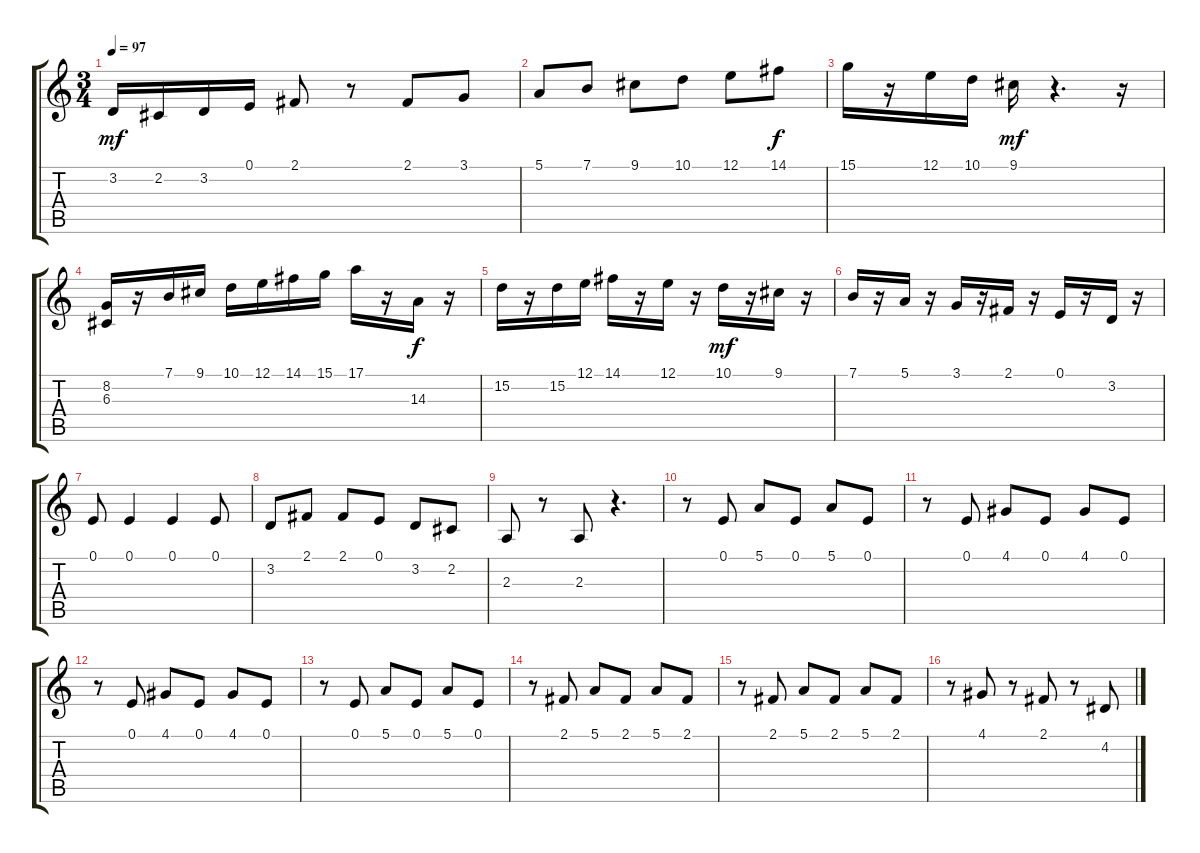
\track "" {instrument pizzicatostrings}
\staff {score tabs}
\tuning (E4 B3 G3 D3 A2 E2) {hide}
\ts (3 4)
\tempo 97
\clef g2
\ks c
3.2.16{dy mf} 2.2.16 3.2.16 0.1.16 2.1.8 r.8 2.1.8 3.1.8 |
5.1.8 7.1.8 9.1.8 10.1.8 12.1.8 14.1.8{dy f} |
15.1.16 r.16 12.1.16 10.1.16 9.1.16{dy mf} r.4{d} r.16 |
(8.2 6.3).16 r.16 7.1.16 9.1.16 10.1.16 12.1.16 14.1.16 15.1.16 17.1.16 r.16 14.3.16{dy f} r.16 |
15.2.16 r.16 15.2.16 12.1.16 14.1.16 r.16 12.1.16 r.16 10.1.16{dy mf} r.16 9.1.16 r.16 |
7.1.16 r.16 5.1.16 r.16 3.1.16 r.16 2.1.16 r.16 0.1.16 r.16 3.2.16 r.16 |
0.1.8 0.1.4 0.1.4 0.1.8 |
3.2.8 2.1.8 2.1.8 0.1.8 3.2.8 2.2.8 |
2.3.8 r.8 2.3.8 r.4{d} |
r.8 0.1.8{instrument pizzicatostrings} 5.1.8 0.1.8 5.1.8 0.1.8 |
r.8 0.1.8 4.1.8 0.1.8 4.1.8 0.1.8 |
r.8 0.1.8 4.1.8 0.1.8 4.1.8 0.1.8 |
r.8 0.1.8 5.1.8 0.1.8 5.1.8 0.1.8 |
r.8 2.1.8 5.1.8 2.1.8 5.1.8 2.1.8 |
r.8 2.1.8 5.1.8 2.1.8 5.1.8 2.1.8 |
r.8 4.1.8 r.8 2.1.8 r.8 4.2.8
